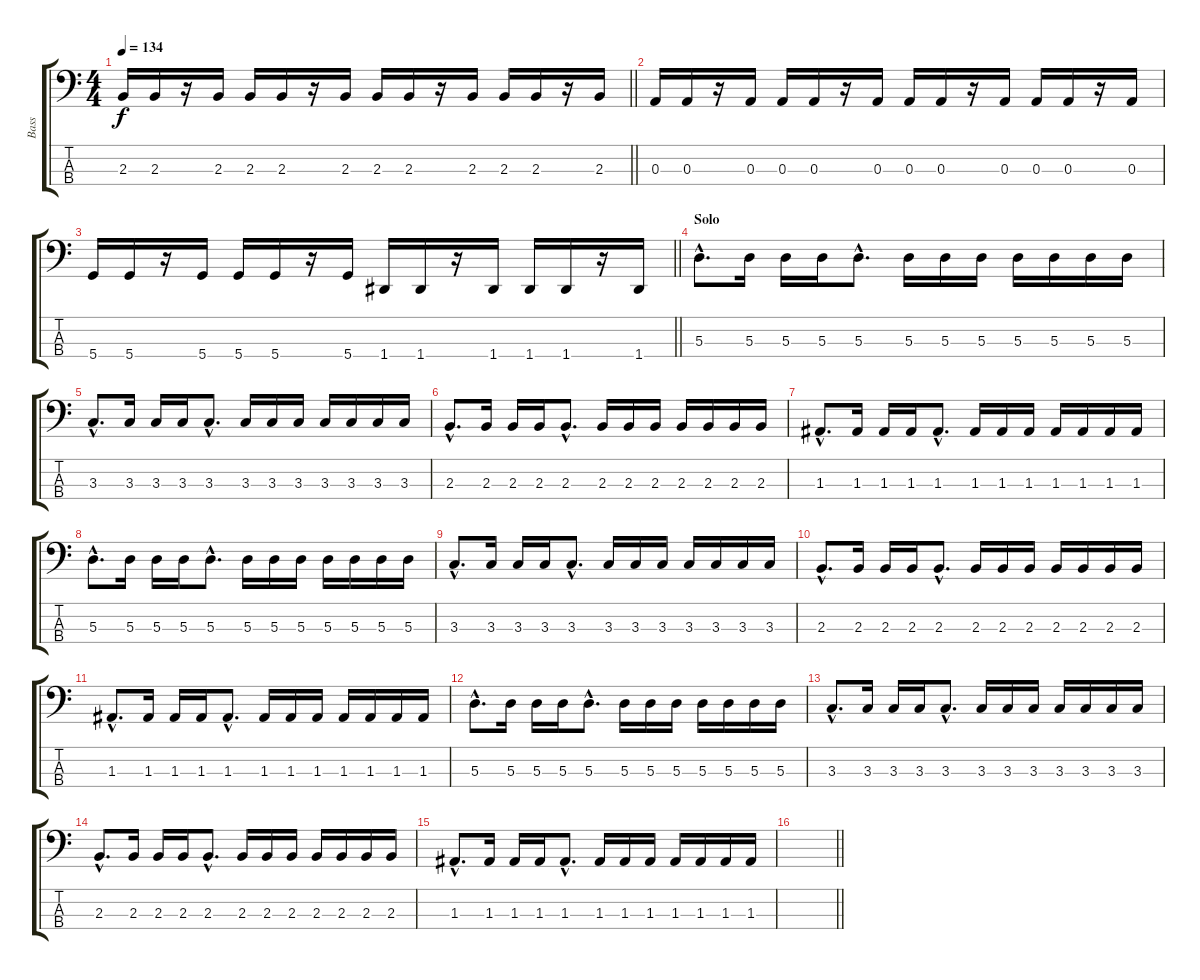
\track ("Bass" "Bass") {instrument slapbass1}
\staff {score tabs}
\tuning (G2 D2 A1 D1) {hide}
\ts (4 4)
\tempo 134
\clef f4
\barLineRight lightlight
\ks c
2.3.16{dy f} 2.3.16 r.16 2.3.16 2.3.16 2.3.16 r.16 2.3.16 2.3.16 2.3.16 r.16 2.3.16 2.3.16 2.3.16 r.16 2.3.16 |
0.3.16 0.3.16 r.16 0.3.16 0.3.16 0.3.16 r.16 0.3.16 0.3.16 0.3.16 r.16 0.3.16 0.3.16 0.3.16 r.16 0.3.16 |
\barLineRight lightlight
5.4.16 5.4.16 r.16 5.4.16 5.4.16 5.4.16 r.16 5.4.16 1.4.16 1.4.16 r.16 1.4.16 1.4.16 1.4.16 r.16 1.4.16 |
\section ("" "Solo")
5.3{hac}.8{d} 5.3.16 5.3.16 5.3.16 5.3{hac}.8{d} 5.3.16 5.3.16 5.3.16 5.3.16 5.3.16 5.3.16 5.3.16 |
3.3{hac}.8{d} 3.3.16 3.3.16 3.3.16 3.3{hac}.8{d} 3.3.16 3.3.16 3.3.16 3.3.16 3.3.16 3.3.16 3.3.16 |
2.3{hac}.8{d} 2.3.16 2.3.16 2.3.16 2.3{hac}.8{d} 2.3.16 2.3.16 2.3.16 2.3.16 2.3.16 2.3.16 2.3.16 |
1.3{hac}.8{d} 1.3.16 1.3.16 1.3.16 1.3{hac}.8{d} 1.3.16 1.3.16 1.3.16 1.3.16 1.3.16 1.3.16 1.3.16 |
5.3{hac}.8{d} 5.3.16 5.3.16 5.3.16 5.3{hac}.8{d} 5.3.16 5.3.16 5.3.16 5.3.16 5.3.16 5.3.16 5.3.16 |
3.3{hac}.8{d} 3.3.16 3.3.16 3.3.16 3.3{hac}.8{d} 3.3.16 3.3.16 3.3.16 3.3.16 3.3.16 3.3.16 3.3.16 |
2.3{hac}.8{d} 2.3.16 2.3.16 2.3.16 2.3{hac}.8{d} 2.3.16 2.3.16 2.3.16 2.3.16 2.3.16 2.3.16 2.3.16 |
1.3{hac}.8{d} 1.3.16 1.3.16 1.3.16 1.3{hac}.8{d} 1.3.16 1.3.16 1.3.16 1.3.16 1.3.16 1.3.16 1.3.16 |
5.3{hac}.8{d} 5.3.16 5.3.16 5.3.16 5.3{hac}.8{d} 5.3.16 5.3.16 5.3.16 5.3.16 5.3.16 5.3.16 5.3.16 |
3.3{hac}.8{d} 3.3.16 3.3.16 3.3.16 3.3{hac}.8{d} 3.3.16 3.3.16 3.3.16 3.3.16 3.3.16 3.3.16 3.3.16 |
2.3{hac}.8{d} 2.3.16 2.3.16 2.3.16 2.3{hac}.8{d} 2.3.16 2.3.16 2.3.16 2.3.16 2.3.16 2.3.16 2.3.16 |
1.3{hac}.8{d} 1.3.16 1.3.16 1.3.16 1.3{hac}.8{d} 1.3.16 1.3.16 1.3.16 1.3.16 1.3.16 1.3.16 1.3.16 |
\barLineRight lightlight
